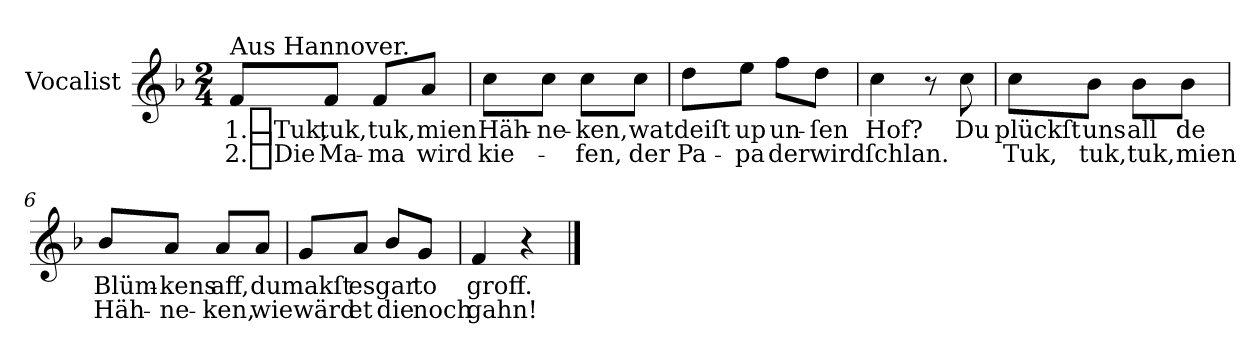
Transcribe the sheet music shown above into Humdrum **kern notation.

**kern	**text	**text
*part1	*part1	*part1
*staff1	*staff1	*staff1
*I"Vocalist	*	*
*k[b-]	*	*
*F:	*	*
*M2/4	*	*
=1	=1	=1
!LO:TX:a:t=Aus Hannover.	!	!
8fL	1._Tuk,	2._Die
8fJ	tuk,	Ma-
8fL	tuk,	-ma
8aJ	mien	wird
=2	=2	=2
8ccL	Häh-	kie-
8ccJ	-ne-	.
8ccL	-ken,	-fen,
8ccJ	wat	der
=3	=3	=3
8ddL	deiſt	Pa-
8eeJ	up	-pa
8ffL	un-	der
8ddJ	-ſen	wird
=4	=4	=4
4cc	Hof?	ſchlan.
8r	.	.
8cc	Du	.
=5	=5	=5
8ccL	plückſt	Tuk,
8b-J	uns	tuk,
8b-L	all	tuk,
8b-J	de	mien
=6	=6	=6
8b-/L	Blüm-	Häh-
8aJ	-kens	-ne-
8aL	aff,	-ken,
8aJ	du	wie
=7	=7	=7
8gL	makſt	wärd
8aJ	es	et
8b-L	gar	die
8gJ	to	noch
=8	=8	=8
4f	groff.	gahn!
4r	.	.
==	==	==
*-	*-	*-
